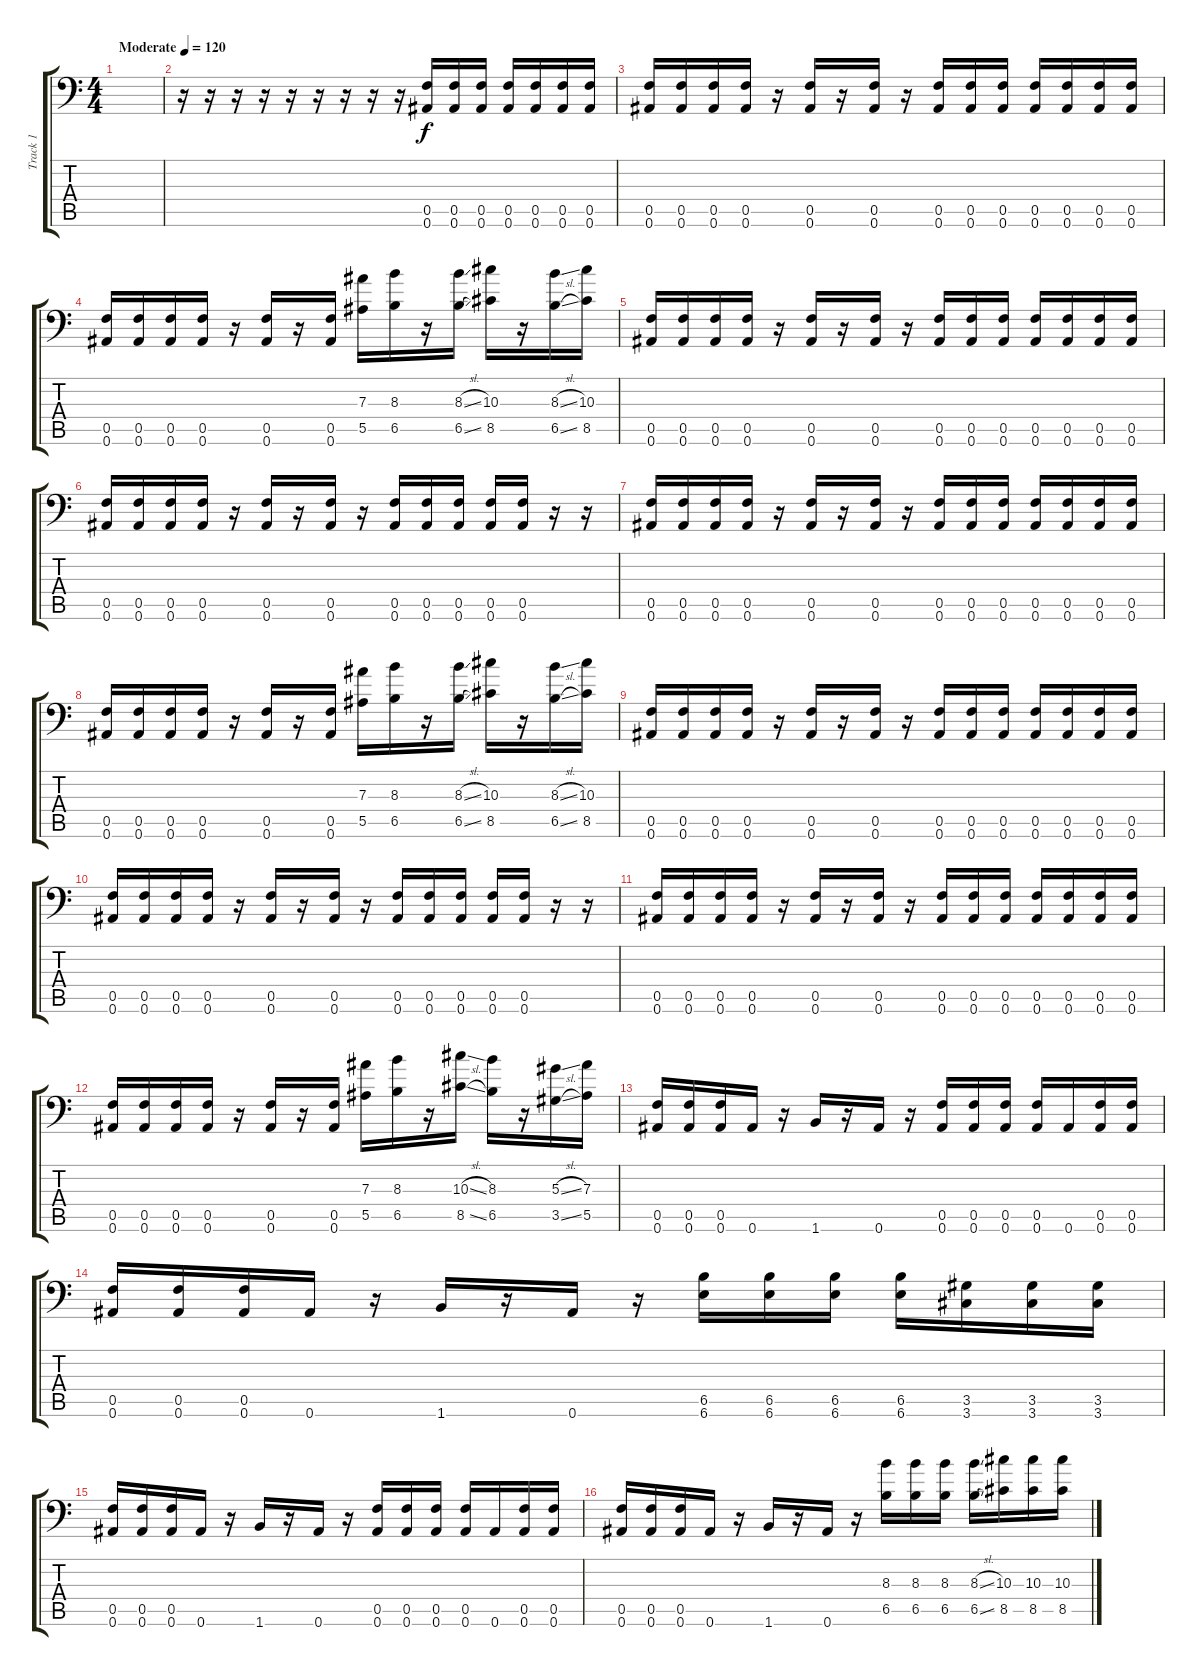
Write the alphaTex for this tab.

\track ("Track 1" "Track 1") {instrument overdrivenguitar}
\staff {score tabs}
\tuning (C4 G3 Eb3 Bb2 F2 Bb1) {hide}
\ts (4 4)
\tempo (120 "Moderate")
\clef f4
\ks c
|
r.16 r.16 r.16 r.16 r.16 r.16 r.16 r.16 r.16 (0.5 0.6).16 (0.5 0.6).16 (0.5 0.6).16 (0.5 0.6).16 (0.5 0.6).16 (0.5 0.6).16 (0.5 0.6).16 |
(0.5 0.6).16 (0.5 0.6).16 (0.5 0.6).16 (0.5 0.6).16 r.16 (0.5 0.6).16 r.16 (0.5 0.6).16 r.16 (0.5 0.6).16 (0.5 0.6).16 (0.5 0.6).16 (0.5 0.6).16 (0.5 0.6).16 (0.5 0.6).16 (0.5 0.6).16 |
(0.5 0.6).16 (0.5 0.6).16 (0.5 0.6).16 (0.5 0.6).16 r.16 (0.5 0.6).16 r.16 (0.5 0.6).16 (7.3 5.5).16 (8.3 6.5).16 r.16 (8.3{sl} 6.5{sl}).16 (10.3 8.5).16 r.16 (8.3{sl} 6.5{sl}).16 (10.3 8.5).16 |
(0.5 0.6).16 (0.5 0.6).16 (0.5 0.6).16 (0.5 0.6).16 r.16 (0.5 0.6).16 r.16 (0.5 0.6).16 r.16 (0.5 0.6).16 (0.5 0.6).16 (0.5 0.6).16 (0.5 0.6).16 (0.5 0.6).16 (0.5 0.6).16 (0.5 0.6).16 |
(0.5 0.6).16 (0.5 0.6).16 (0.5 0.6).16 (0.5 0.6).16 r.16 (0.5 0.6).16 r.16 (0.5 0.6).16 r.16 (0.5 0.6).16 (0.5 0.6).16 (0.5 0.6).16 (0.5 0.6).16 (0.5 0.6).16 r.16 r.16 |
(0.5 0.6).16 (0.5 0.6).16 (0.5 0.6).16 (0.5 0.6).16 r.16 (0.5 0.6).16 r.16 (0.5 0.6).16 r.16 (0.5 0.6).16 (0.5 0.6).16 (0.5 0.6).16 (0.5 0.6).16 (0.5 0.6).16 (0.5 0.6).16 (0.5 0.6).16 |
(0.5 0.6).16 (0.5 0.6).16 (0.5 0.6).16 (0.5 0.6).16 r.16 (0.5 0.6).16 r.16 (0.5 0.6).16 (7.3 5.5).16 (8.3 6.5).16 r.16 (8.3{sl} 6.5{sl}).16 (10.3 8.5).16 r.16 (8.3{sl} 6.5{sl}).16 (10.3 8.5).16 |
(0.5 0.6).16 (0.5 0.6).16 (0.5 0.6).16 (0.5 0.6).16 r.16 (0.5 0.6).16 r.16 (0.5 0.6).16 r.16 (0.5 0.6).16 (0.5 0.6).16 (0.5 0.6).16 (0.5 0.6).16 (0.5 0.6).16 (0.5 0.6).16 (0.5 0.6).16 |
(0.5 0.6).16 (0.5 0.6).16 (0.5 0.6).16 (0.5 0.6).16 r.16 (0.5 0.6).16 r.16 (0.5 0.6).16 r.16 (0.5 0.6).16 (0.5 0.6).16 (0.5 0.6).16 (0.5 0.6).16 (0.5 0.6).16 r.16 r.16 |
(0.5 0.6).16 (0.5 0.6).16 (0.5 0.6).16 (0.5 0.6).16 r.16 (0.5 0.6).16 r.16 (0.5 0.6).16 r.16 (0.5 0.6).16 (0.5 0.6).16 (0.5 0.6).16 (0.5 0.6).16 (0.5 0.6).16 (0.5 0.6).16 (0.5 0.6).16 |
(0.5 0.6).16 (0.5 0.6).16 (0.5 0.6).16 (0.5 0.6).16 r.16 (0.5 0.6).16 r.16 (0.5 0.6).16 (7.3 5.5).16 (8.3 6.5).16 r.16 (10.3{sl} 8.5{sl}).16 (8.3 6.5).16 r.16 (5.3{sl} 3.5{sl}).16 (7.3 5.5).16 |
(0.5 0.6).16 (0.5 0.6).16 (0.5 0.6).16 0.6.16 r.16 1.6.16 r.16 0.6.16 r.16 (0.5 0.6).16 (0.5 0.6).16 (0.5 0.6).16 (0.5 0.6).16 0.6.16 (0.5 0.6).16 (0.5 0.6).16 |
(0.5 0.6).16 (0.5 0.6).16 (0.5 0.6).16 0.6.16 r.16 1.6.16 r.16 0.6.16 r.16 (6.5 6.6).16 (6.5 6.6).16 (6.5 6.6).16 (6.5 6.6).16 (3.5 3.6).16 (3.5 3.6).16 (3.5 3.6).16 |
(0.5 0.6).16 (0.5 0.6).16 (0.5 0.6).16 0.6.16 r.16 1.6.16 r.16 0.6.16 r.16 (0.5 0.6).16 (0.5 0.6).16 (0.5 0.6).16 (0.5 0.6).16 0.6.16 (0.5 0.6).16 (0.5 0.6).16 |
(0.5 0.6).16 (0.5 0.6).16 (0.5 0.6).16 0.6.16 r.16 1.6.16 r.16 0.6.16 r.16 (8.3 6.5).16 (8.3 6.5).16 (8.3 6.5).16 (8.3{sl} 6.5{sl}).16 (10.3 8.5).16 (10.3 8.5).16 (10.3 8.5).16
